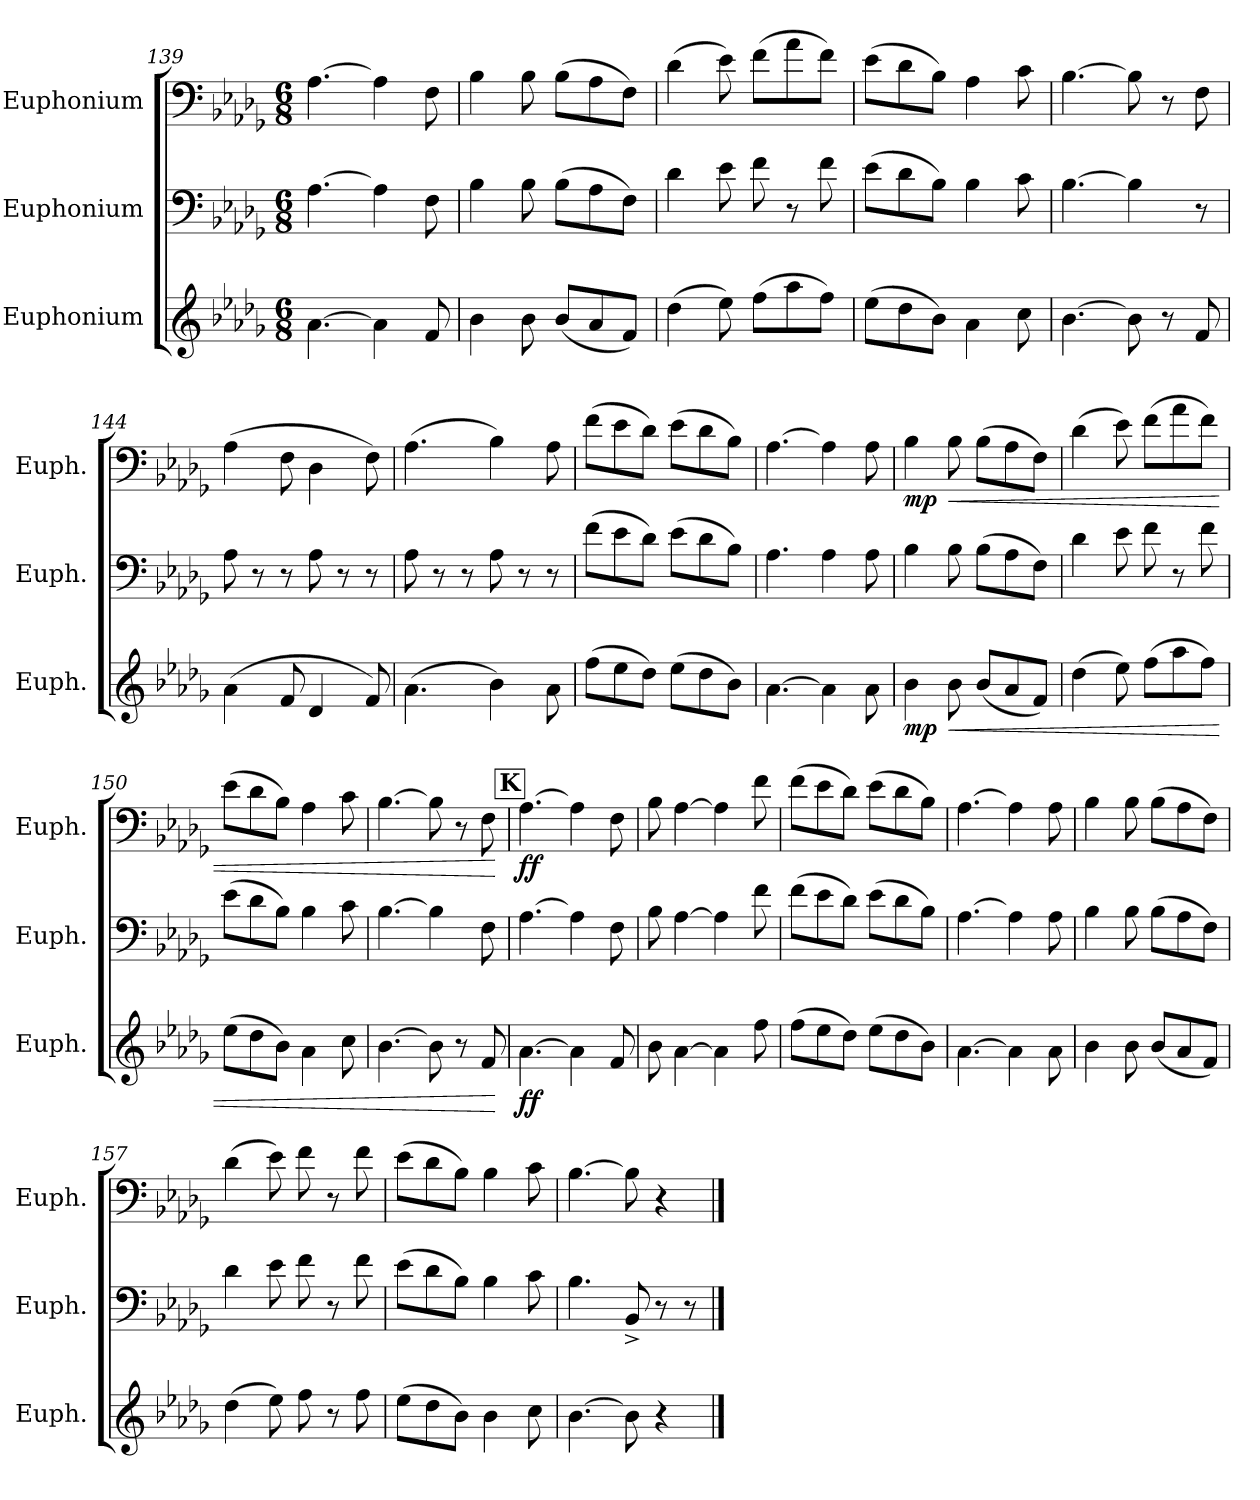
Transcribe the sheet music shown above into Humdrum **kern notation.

**kern	**dynam	**kern	**kern	**dynam
*part3	*part3	*part2	*part1	*part1
*staff3	*staff3	*staff2	*staff1	*staff1
*I"Euphonium	*	*I"Euphonium	*I"Euphonium	*
*I'Euph.	*	*I'Euph.	*I'Euph.	*
*clefG2	*	*clefF4	*clefF4	*
*ITrd8c14	*	*	*	*
*k[b-e-a-d-g-]	*	*k[b-e-a-d-g-]	*k[b-e-a-d-g-]	*
*M6/8	*	*M6/8	*M6/8	*
=139	=139	=139	=139	=139
[4.A-\	.	[4.A-\	[4.A-\	.
4A-\]	.	4A-\]	4A-\]	.
8F/	.	8F\	8F\	.
!!LO:PB:g=z
=140	=140	=140	=140	=140
4B-\	.	4B-\	4B-\	.
8B-\	.	8B-\	8B-\	.
(8B-/L	.	(8B-\L	(8B-\L	.
8A-/	.	8A-\	8A-\	.
8F/J)	.	8F\J)	8F\J)	.
=141	=141	=141	=141	=141
(4d-\	.	4d-\	(4d-\	.
8e-\)	.	8e-\	8e-\)	.
(8f\L	.	8f\	(8f\L	.
8a-\	.	8r	8a-\	.
8f\J)	.	8f\	8f\J)	.
=142	=142	=142	=142	=142
(8e-\L	.	(8e-\L	(8e-\L	.
8d-\	.	8d-\	8d-\	.
8B-\J)	.	8B-\J)	8B-\J)	.
4A-\	.	4B-\	4A-\	.
8c\	.	8c\	8c\	.
=143	=143	=143	=143	=143
[4.B-\	.	[4.B-\	[4.B-\	.
8B-\]	.	4B-\]	8B-\]	.
8r	.	.	8r	.
8F/	.	8r	8F\	.
=144	=144	=144	=144	=144
(4A-\	.	8A-\	(4A-\	.
.	.	8r	.	.
8F/	.	8r	8F\	.
4D-/	.	8A-\	4D-\	.
.	.	8r	.	.
8F/)	.	8r	8F\)	.
=145	=145	=145	=145	=145
(4.A-\	.	8A-\	(4.A-\	.
.	.	8r	.	.
.	.	8r	.	.
4B-\)	.	8A-\	4B-\)	.
.	.	8r	.	.
8A-\	.	8r	8A-\	.
!!LO:LB:g=z
=146	=146	=146	=146	=146
(8f\L	.	(8f\L	(8f\L	.
8e-\	.	8e-\	8e-\	.
8d-\J)	.	8d-\J)	8d-\J)	.
(8e-\L	.	(8e-\L	(8e-\L	.
8d-\	.	8d-\	8d-\	.
8B-\J)	.	8B-\J)	8B-\J)	.
=147	=147	=147	=147	=147
[4.A-\	.	4.A-\	[4.A-\	.
4A-\]	.	4A-\	4A-\]	.
8A-\	.	8A-\	8A-\	.
=148	=148	=148	=148	=148
!	!LO:DY:b	!	!	!LO:DY:b
4B-\	mp	4B-\	4B-\	mp
!	!LO:HP:b	!	!	!LO:HP:b
8B-\	<	8B-\	8B-\	<
(8B-/L	.	(8B-\L	(8B-\L	.
8A-/	.	8A-\	8A-\	.
8F/J)	.	8F\J)	8F\J)	.
=149	=149	=149	=149	=149
(4d-\	.	4d-\	(4d-\	.
8e-\)	.	8e-\	8e-\)	.
(8f\L	.	8f\	(8f\L	.
8a-\	.	8r	8a-\	.
8f\J)	.	8f\	8f\J)	.
=150	=150	=150	=150	=150
(8e-\L	.	(8e-\L	(8e-\L	.
8d-\	.	8d-\	8d-\	.
8B-\J)	.	8B-\J)	8B-\J)	.
4A-\	.	4B-\	4A-\	.
8c\	.	8c\	8c\	.
=151	=151	=151	=151	=151
[4.B-\	.	[4.B-\	[4.B-\	.
8B-\]	.	4B-\]	8B-\]	.
8r	.	.	8r	.
8F/	.	8F\	8F\	.
.	[	.	.	[
!!LO:LB:g=z
!!LO:REH:place=s1:a:B:fs=14:t=K
=152	=152	=152	=152	=152
!	!LO:DY:b	!	!	!LO:DY:b
[4.A-\	ff	[4.A-\	[4.A-\	ff
4A-\]	.	4A-\]	4A-\]	.
8F/	.	8F\	8F\	.
=153	=153	=153	=153	=153
8B-\	.	8B-\	8B-\	.
[4A-\	.	[4A-\	[4A-\	.
4A-\]	.	4A-\]	4A-\]	.
8f\	.	8f\	8f\	.
=154	=154	=154	=154	=154
(8f\L	.	(8f\L	(8f\L	.
8e-\	.	8e-\	8e-\	.
8d-\J)	.	8d-\J)	8d-\J)	.
(8e-\L	.	(8e-\L	(8e-\L	.
8d-\	.	8d-\	8d-\	.
8B-\J)	.	8B-\J)	8B-\J)	.
=155	=155	=155	=155	=155
[4.A-\	.	[4.A-\	[4.A-\	.
4A-\]	.	4A-\]	4A-\]	.
8A-\	.	8A-\	8A-\	.
=156	=156	=156	=156	=156
4B-\	.	4B-\	4B-\	.
8B-\	.	8B-\	8B-\	.
(8B-/L	.	(8B-\L	(8B-\L	.
8A-/	.	8A-\	8A-\	.
8F/J)	.	8F\J)	8F\J)	.
=157	=157	=157	=157	=157
(4d-\	.	4d-\	(4d-\	.
8e-\)	.	8e-\	8e-\)	.
8f\	.	8f\	8f\	.
8r	.	8r	8r	.
8f\	.	8f\	8f\	.
=158	=158	=158	=158	=158
(8e-\L	.	(8e-\L	(8e-\L	.
8d-\	.	8d-\	8d-\	.
8B-\J)	.	8B-\J)	8B-\J)	.
4B-\	.	4B-\	4B-\	.
8c\	.	8c\	8c\	.
!!LO:LB:g=z
=159	=159	=159	=159	=159
[4.B-\	.	4.B-\	[4.B-\	.
8B-\]	.	8BB-^/	8B-\]	.
4r	.	8r	4r	.
.	.	8r	.	.
==	==	==	==	==
*-	*-	*-	*-	*-
